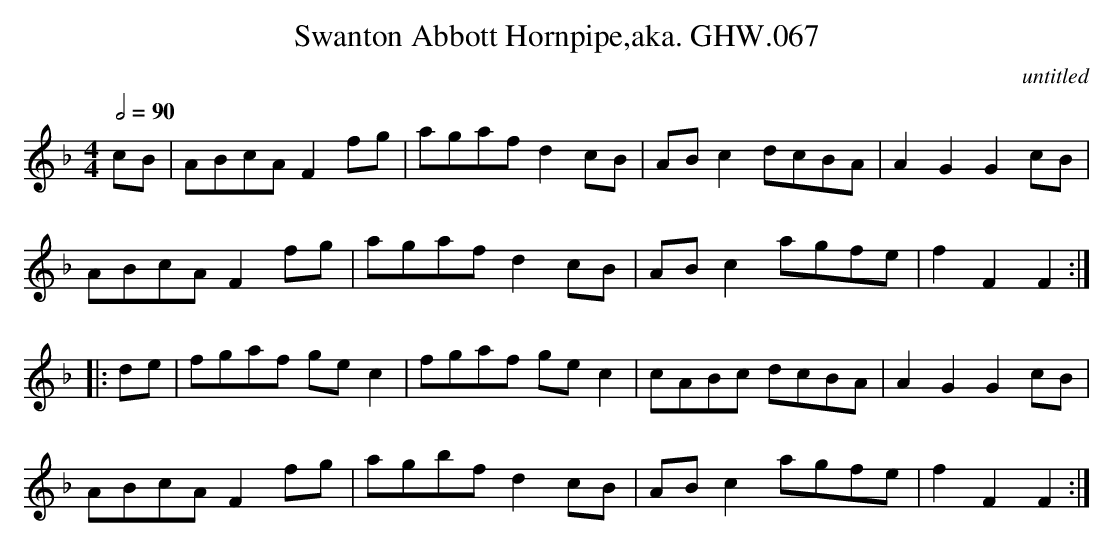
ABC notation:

X:1
T:Swanton Abbott Hornpipe,aka. GHW.067
M:4/4
L:1/8
Q:1/2=90
C:untitled
K:F
cB|ABcA F2 fg|agaf d2 cB|AB c2 dcBA|A2G2G2 cB|
ABcA F2 fg|agaf d2 cB|AB c2 agfe|f2F2F2:|
|:de|fgaf ge c2|fgaf ge c2|cABc dcBA|A2G2G2 cB|
ABcA F2 fg|agbf d2 cB|AB c2 agfe|f2F2F2:|
